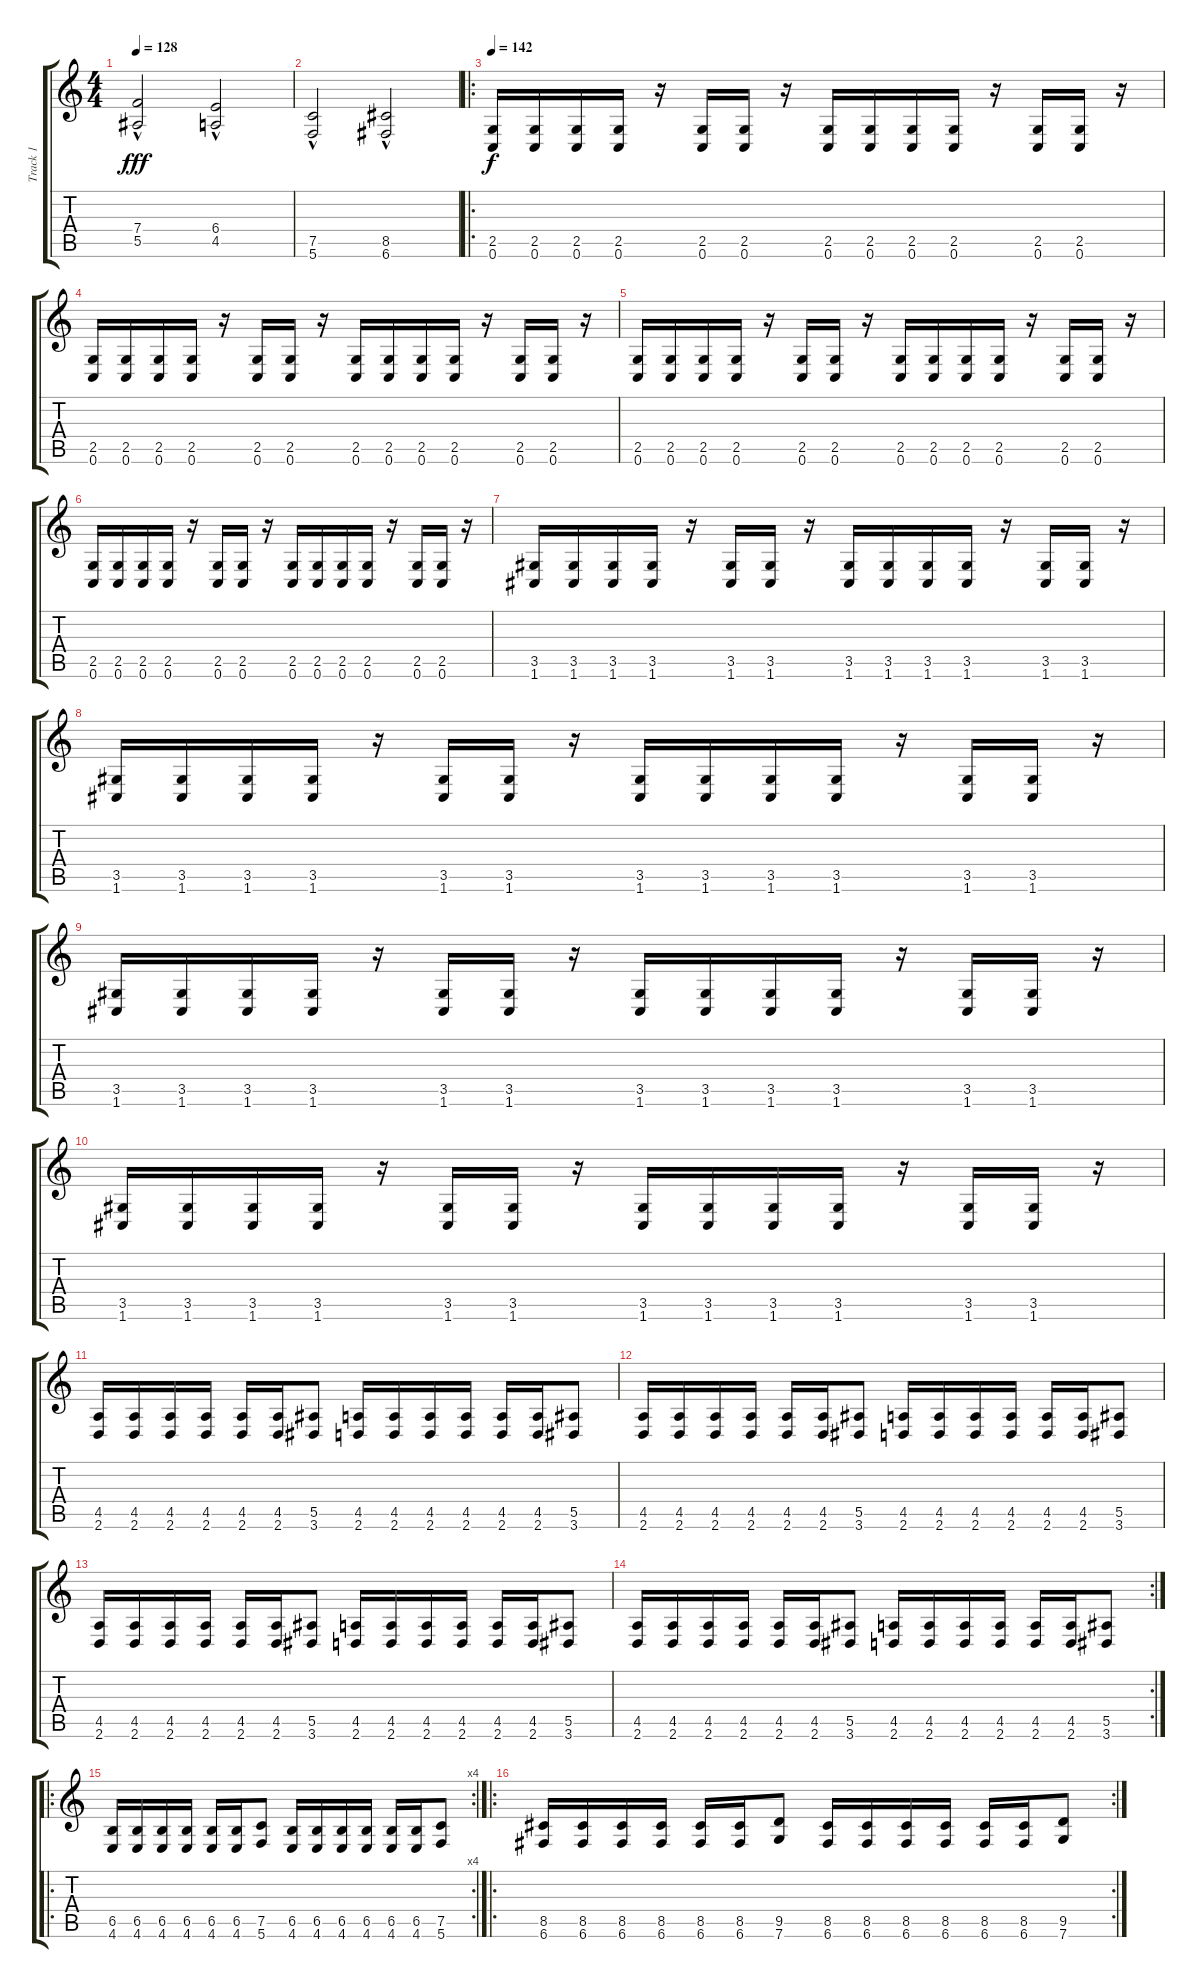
\track ("Track 1" "Track 1") {instrument distortionguitar}
\staff {score tabs}
\tuning (C4 G3 Eb3 Bb2 F2 C2) {hide}
\ts (4 4)
\tempo 128
\clef g2
\ks c
(7.4{hac} 5.5{hac}).2{dy fff} (6.4{hac} 4.5{hac}).2 |
(7.5{hac} 5.6{hac}).2 (8.5{hac} 6.6{hac}).2 |
\ro
\tempo 142
(2.5 0.6).16{dy f} (2.5 0.6).16 (2.5 0.6).16 (2.5 0.6).16 r.16 (2.5 0.6).16 (2.5 0.6).16 r.16 (2.5 0.6).16 (2.5 0.6).16 (2.5 0.6).16 (2.5 0.6).16 r.16 (2.5 0.6).16 (2.5 0.6).16 r.16 |
(2.5 0.6).16 (2.5 0.6).16 (2.5 0.6).16 (2.5 0.6).16 r.16 (2.5 0.6).16 (2.5 0.6).16 r.16 (2.5 0.6).16 (2.5 0.6).16 (2.5 0.6).16 (2.5 0.6).16 r.16 (2.5 0.6).16 (2.5 0.6).16 r.16 |
(2.5 0.6).16 (2.5 0.6).16 (2.5 0.6).16 (2.5 0.6).16 r.16 (2.5 0.6).16 (2.5 0.6).16 r.16 (2.5 0.6).16 (2.5 0.6).16 (2.5 0.6).16 (2.5 0.6).16 r.16 (2.5 0.6).16 (2.5 0.6).16 r.16 |
(2.5 0.6).16 (2.5 0.6).16 (2.5 0.6).16 (2.5 0.6).16 r.16 (2.5 0.6).16 (2.5 0.6).16 r.16 (2.5 0.6).16 (2.5 0.6).16 (2.5 0.6).16 (2.5 0.6).16 r.16 (2.5 0.6).16 (2.5 0.6).16 r.16 |
(3.5 1.6).16 (3.5 1.6).16 (3.5 1.6).16 (3.5 1.6).16 r.16 (3.5 1.6).16 (3.5 1.6).16 r.16 (3.5 1.6).16 (3.5 1.6).16 (3.5 1.6).16 (3.5 1.6).16 r.16 (3.5 1.6).16 (3.5 1.6).16 r.16 |
(3.5 1.6).16 (3.5 1.6).16 (3.5 1.6).16 (3.5 1.6).16 r.16 (3.5 1.6).16 (3.5 1.6).16 r.16 (3.5 1.6).16 (3.5 1.6).16 (3.5 1.6).16 (3.5 1.6).16 r.16 (3.5 1.6).16 (3.5 1.6).16 r.16 |
(3.5 1.6).16 (3.5 1.6).16 (3.5 1.6).16 (3.5 1.6).16 r.16 (3.5 1.6).16 (3.5 1.6).16 r.16 (3.5 1.6).16 (3.5 1.6).16 (3.5 1.6).16 (3.5 1.6).16 r.16 (3.5 1.6).16 (3.5 1.6).16 r.16 |
(3.5 1.6).16 (3.5 1.6).16 (3.5 1.6).16 (3.5 1.6).16 r.16 (3.5 1.6).16 (3.5 1.6).16 r.16 (3.5 1.6).16 (3.5 1.6).16 (3.5 1.6).16 (3.5 1.6).16 r.16 (3.5 1.6).16 (3.5 1.6).16 r.16 |
(4.5 2.6).16 (4.5 2.6).16 (4.5 2.6).16 (4.5 2.6).16 (4.5 2.6).16 (4.5 2.6).16 (5.5 3.6).8 (4.5 2.6).16 (4.5 2.6).16 (4.5 2.6).16 (4.5 2.6).16 (4.5 2.6).16 (4.5 2.6).16 (5.5 3.6).8 |
(4.5 2.6).16 (4.5 2.6).16 (4.5 2.6).16 (4.5 2.6).16 (4.5 2.6).16 (4.5 2.6).16 (5.5 3.6).8 (4.5 2.6).16 (4.5 2.6).16 (4.5 2.6).16 (4.5 2.6).16 (4.5 2.6).16 (4.5 2.6).16 (5.5 3.6).8 |
(4.5 2.6).16 (4.5 2.6).16 (4.5 2.6).16 (4.5 2.6).16 (4.5 2.6).16 (4.5 2.6).16 (5.5 3.6).8 (4.5 2.6).16 (4.5 2.6).16 (4.5 2.6).16 (4.5 2.6).16 (4.5 2.6).16 (4.5 2.6).16 (5.5 3.6).8 |
\rc 2
(4.5 2.6).16 (4.5 2.6).16 (4.5 2.6).16 (4.5 2.6).16 (4.5 2.6).16 (4.5 2.6).16 (5.5 3.6).8 (4.5 2.6).16 (4.5 2.6).16 (4.5 2.6).16 (4.5 2.6).16 (4.5 2.6).16 (4.5 2.6).16 (5.5 3.6).8 |
\ro
\rc 4
(6.5 4.6).16 (6.5 4.6).16 (6.5 4.6).16 (6.5 4.6).16 (6.5 4.6).16 (6.5 4.6).16 (7.5 5.6).8 (6.5 4.6).16 (6.5 4.6).16 (6.5 4.6).16 (6.5 4.6).16 (6.5 4.6).16 (6.5 4.6).16 (7.5 5.6).8 |
\ro
\rc 2
(8.5 6.6).16 (8.5 6.6).16 (8.5 6.6).16 (8.5 6.6).16 (8.5 6.6).16 (8.5 6.6).16 (9.5 7.6).8 (8.5 6.6).16 (8.5 6.6).16 (8.5 6.6).16 (8.5 6.6).16 (8.5 6.6).16 (8.5 6.6).16 (9.5 7.6).8
